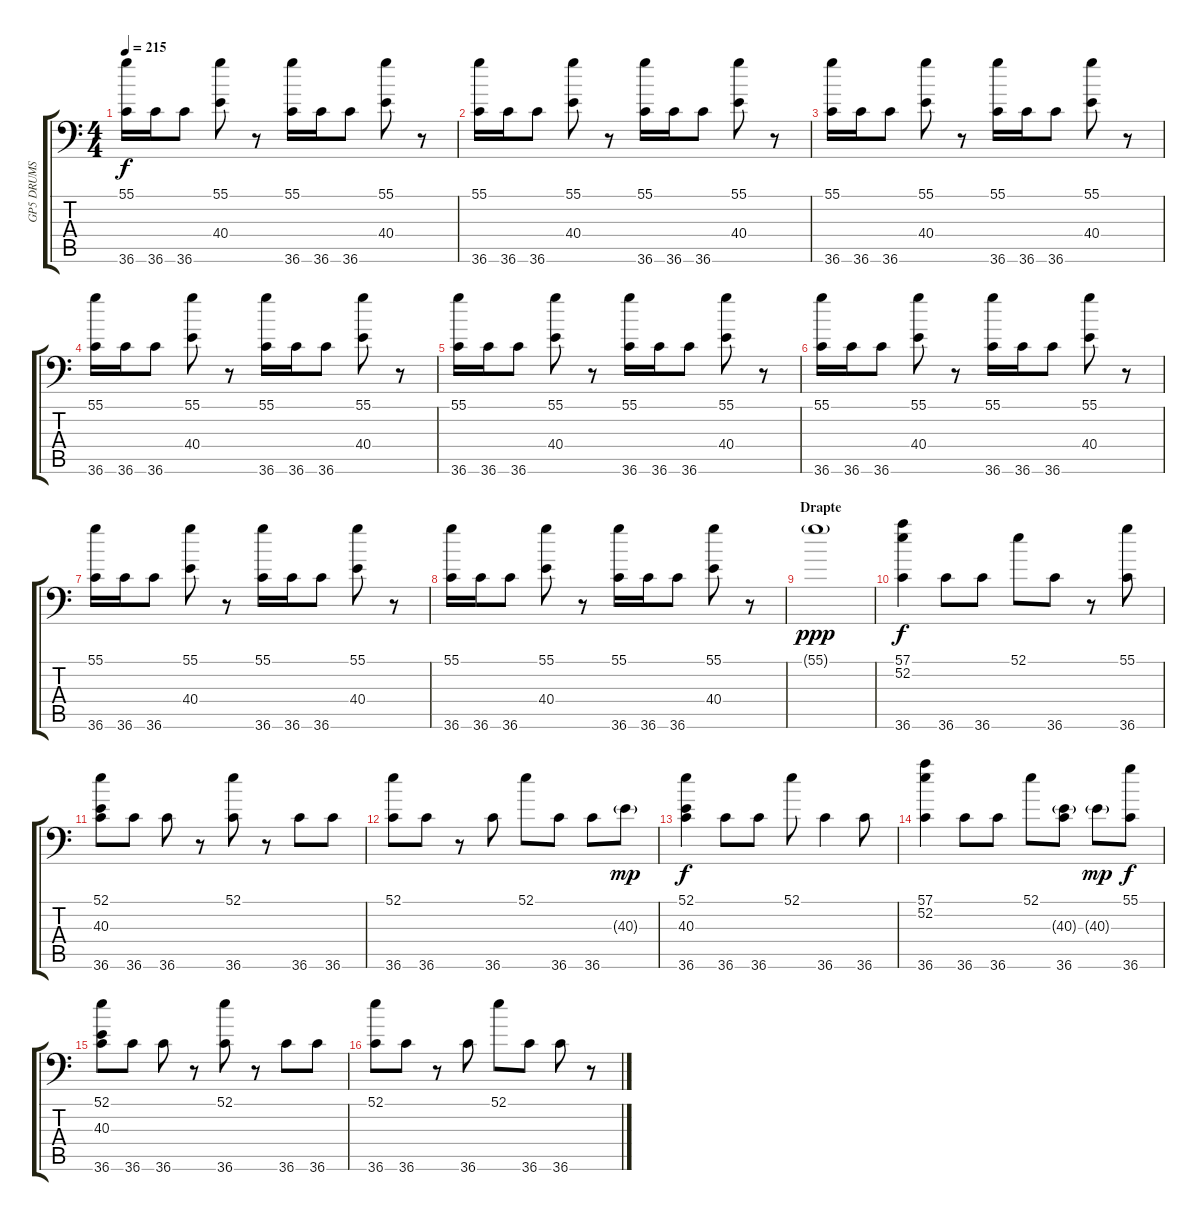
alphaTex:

\track ("GP5 DRUMS" "GP5 DRUMS") {instrument acousticgrandpiano}
\staff {score tabs}
\tuning (C-1 C-1 C-1 C-1 C-1 C-1) {hide}
\ts (4 4)
\tempo 215
\clef f4
\ks c
(55.1 36.6).16{dy f} 36.6.16 36.6.8 (55.1 40.4).8 r.8 (55.1 36.6).16 36.6.16 36.6.8 (55.1 40.4).8 r.8 |
(55.1 36.6).16 36.6.16 36.6.8 (55.1 40.4).8 r.8 (55.1 36.6).16 36.6.16 36.6.8 (55.1 40.4).8 r.8 |
(55.1 36.6).16 36.6.16 36.6.8 (55.1 40.4).8 r.8 (55.1 36.6).16 36.6.16 36.6.8 (55.1 40.4).8 r.8 |
(55.1 36.6).16 36.6.16 36.6.8 (55.1 40.4).8 r.8 (55.1 36.6).16 36.6.16 36.6.8 (55.1 40.4).8 r.8 |
(55.1 36.6).16 36.6.16 36.6.8 (55.1 40.4).8 r.8 (55.1 36.6).16 36.6.16 36.6.8 (55.1 40.4).8 r.8 |
(55.1 36.6).16 36.6.16 36.6.8 (55.1 40.4).8 r.8 (55.1 36.6).16 36.6.16 36.6.8 (55.1 40.4).8 r.8 |
(55.1 36.6).16 36.6.16 36.6.8 (55.1 40.4).8 r.8 (55.1 36.6).16 36.6.16 36.6.8 (55.1 40.4).8 r.8 |
(55.1 36.6).16 36.6.16 36.6.8 (55.1 40.4).8 r.8 (55.1 36.6).16 36.6.16 36.6.8 (55.1 40.4).8 r.8 |
\section ("" "Drapte")
55.1{g}.1{dy ppp} |
(57.1 52.2 36.6).4{dy f} 36.6.8 36.6.8 52.1.8 36.6.8 r.8 (55.1 36.6).8 |
(52.1 40.3 36.6).8 36.6.8 36.6.8 r.8 (52.1 36.6).8 r.8 36.6.8 36.6.8 |
(52.1 36.6).8 36.6.8 r.8 36.6.8 52.1.8 36.6.8 36.6.8 40.3{g}.8{dy mp} |
(52.1 40.3 36.6).4{dy f} 36.6.8 36.6.8 52.1.8 36.6.4 36.6.8 |
(57.1 52.2 36.6).4 36.6.8 36.6.8 52.1.8 (40.3{g} 36.6).8 40.3{g}.8{dy mp} (55.1 36.6).8{dy f} |
(52.1 40.3 36.6).8 36.6.8 36.6.8 r.8 (52.1 36.6).8 r.8 36.6.8 36.6.8 |
(52.1 36.6).8 36.6.8 r.8 36.6.8 52.1.8 36.6.8 36.6.8 r.8
